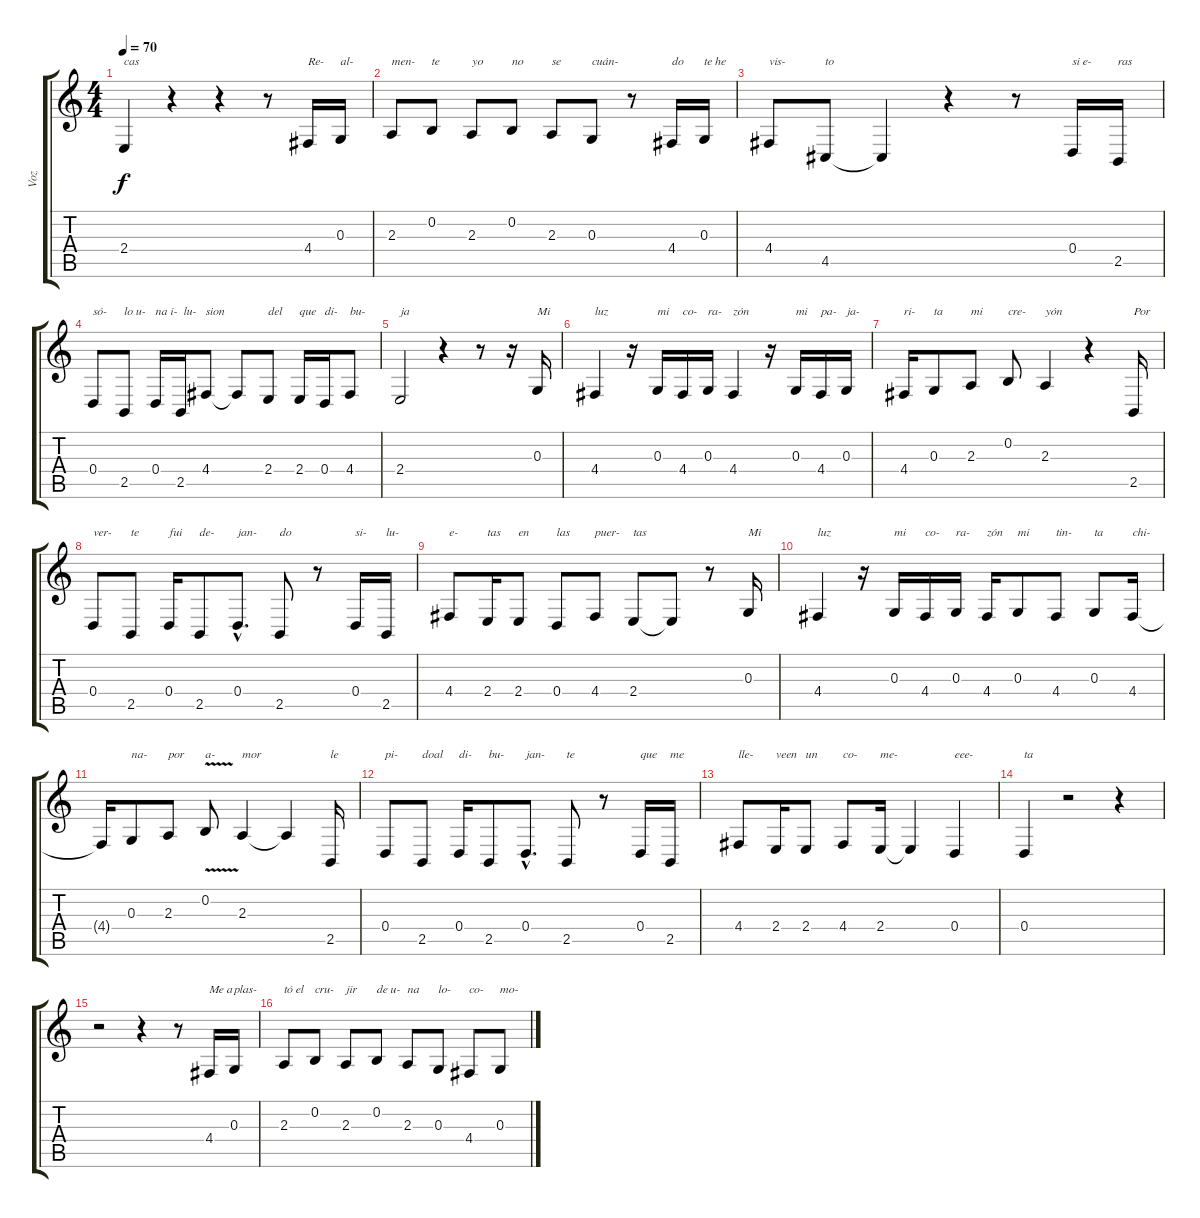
\track ("Voz" "Voz") {instrument tuba}
\staff {score tabs}
\tuning (E4 B3 G3 D3 A2 E2) {hide}
\ts (4 4)
\tempo 70
\clef g2
\ks c
2.4.4{txt "cas" dy f} r.4 r.4 r.8 4.4.16{txt "Re-"} 0.3.16{txt "al-"} |
2.3.8{txt "men-"} 0.2.8{txt "te"} 2.3.8{txt "yo"} 0.2.8{txt "no"} 2.3.8{txt "se"} 0.3.8{txt "cuán-"} r.8 4.4.16{txt "do"} 0.3.16{txt "te he"} |
4.4.8{txt "vis-"} 4.5.8{txt "to"} 4.5{t}.4 r.4 r.8 0.4.16{txt "si e-"} 2.5.16{txt "ras"} |
0.4.8{txt "só-"} 2.5.8{txt "lo u-"} 0.4.16{txt "na i-"} 2.5.16{txt " lu-"} 4.4.8{txt "sion"} 4.4{t}.8 2.4.8{txt "del"} 2.4.16{txt "que"} 0.4.16{txt "di-"} 4.4.8{txt "bu-"} |
2.4.2{txt "ja"} r.4 r.8 r.16 0.3.16{txt "Mi"} |
4.4.4{txt "luz"} r.16 0.3.16{txt "mi"} 4.4.16{txt "co-"} 0.3.16{txt "ra-"} 4.4.4{txt "zón"} r.16 0.3.16{txt "mi"} 4.4.16{txt "pa-"} 0.3.16{txt "ja-"} |
4.4.16{txt "ri-"} 0.3.8{txt "ta"} 2.3.8{txt "mi"} 0.2.8{txt "cre-"} 2.3.4{txt "yón"} r.4 2.5.16{txt "Por"} |
0.4.8{txt "ver-"} 2.5.8{txt "te"} 0.4.16{txt "fui"} 2.5.8{txt "de-"} 0.4{hac}.8{d txt "jan-"} 2.5.8{txt "do"} r.8 0.4.16{txt "si-"} 2.5.16{txt "lu-"} |
4.4.8{txt "e-"} 2.4.16{txt "tas"} 2.4.8{txt "en"} 0.4.8{txt "las"} 4.4.8{txt "puer-"} 2.4.8{txt "tas"} 2.4{t}.8 r.8 0.3.16{txt "Mi"} |
4.4.4{txt "luz"} r.16 0.3.16{txt "mi"} 4.4.16{txt "co-"} 0.3.16{txt "ra-"} 4.4.16{txt "zón"} 0.3.8{txt "mi"} 4.4.8{txt "tin-"} 0.3.8{txt "ta"} 4.4.16{txt "chi-"} |
4.4{t}.16 0.3.8{txt "na-"} 2.3.8{txt "por"} 0.2{v}.8{txt "a-"} 2.3.4{txt "mor"} 2.3{t}.4 2.5.16{txt "le"} |
0.4.8{txt "pi-"} 2.5.8{txt "doal"} 0.4.16{txt "di-"} 2.5.8{txt "bu-"} 0.4{hac}.8{d txt "jan-"} 2.5.8{txt "te"} r.8 0.4.16{txt "que"} 2.5.16{txt "me"} |
4.4.8{txt "lle-"} 2.4.16{txt "veen"} 2.4.8{txt "un"} 4.4.8{txt "co-"} 2.4.16{txt "me-"} 2.4{t}.4 0.4.4{txt "eee-"} |
0.4.4{txt "ta"} r.2 r.4 |
r.2 r.4 r.8 4.4.16{txt "Me a"} 0.3.16{txt "plas-"} |
2.3.8{txt "tó el"} 0.2.8{txt "cru-"} 2.3.8{txt "jir"} 0.2.8{txt "de u-"} 2.3.8{txt "na"} 0.3.8{txt "lo-"} 4.4.8{txt "co-"} 0.3.8{txt "mo-"}
